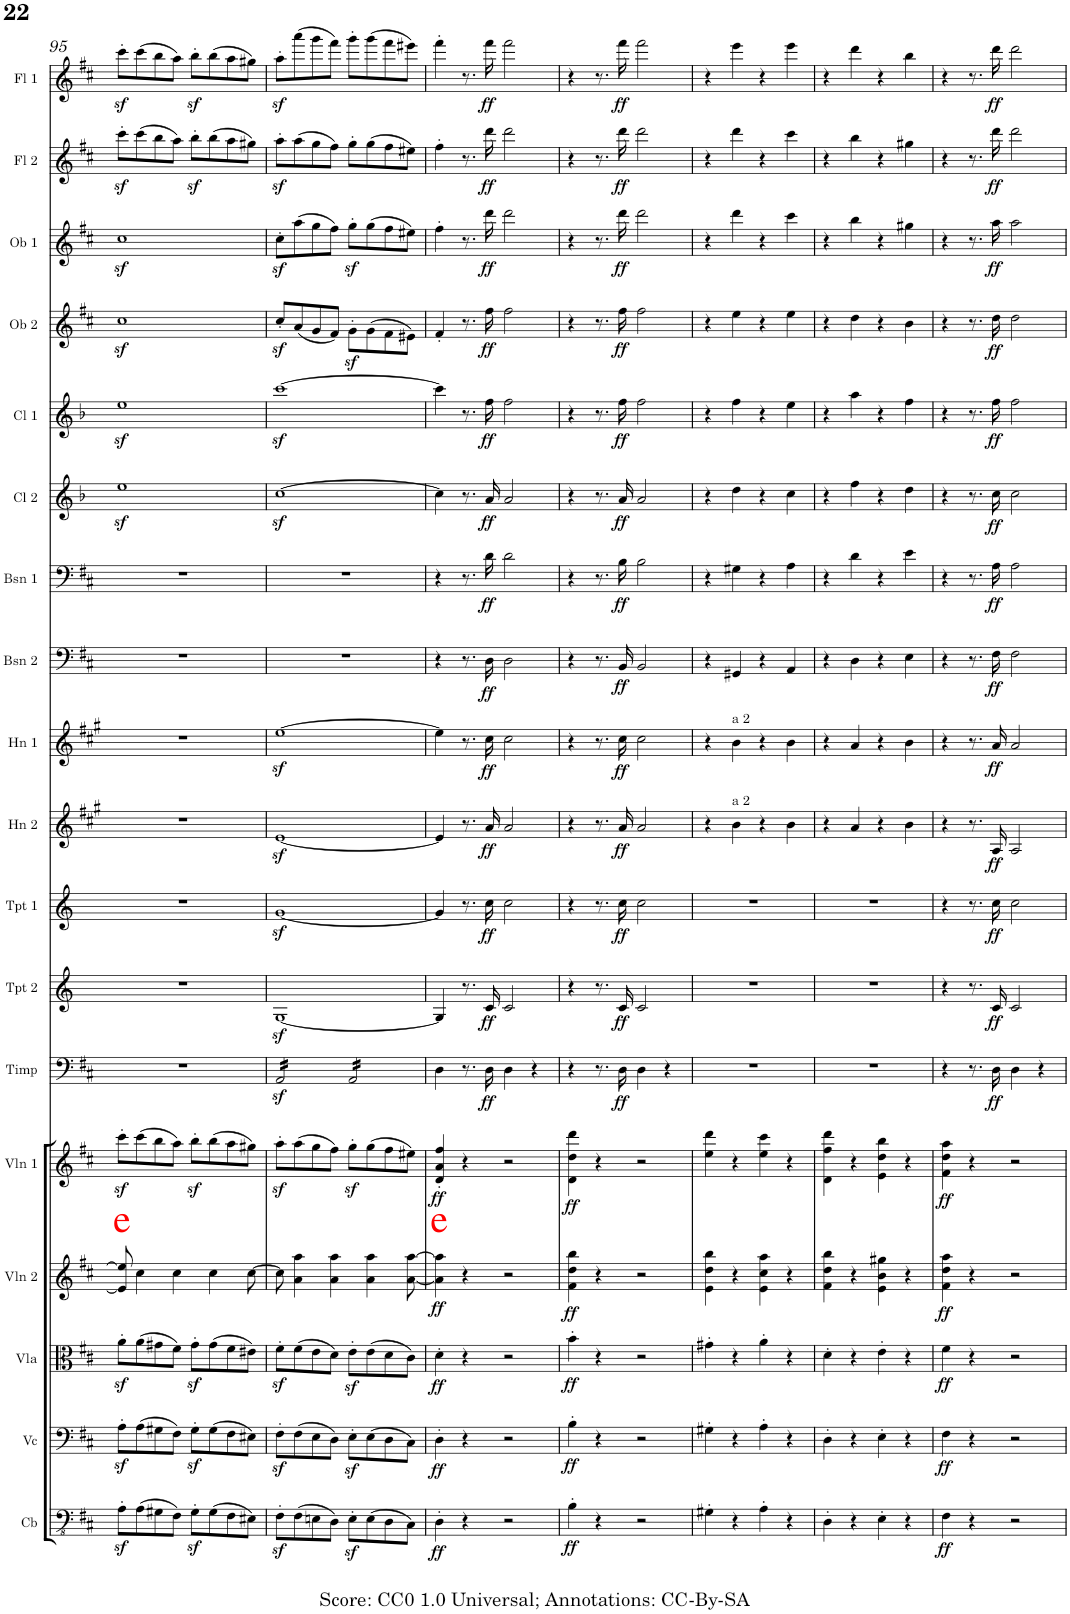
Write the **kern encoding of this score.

**kern	**dynam	**kern	**dynam	**kern	**dynam	**kern	**dynam	**kern	**text	**dynam	**kern	**dynam	**kern	**dynam	**kern	**dynam	**kern	**dynam	**kern	**dynam	**kern	**dynam	**kern	**dynam	**kern	**dynam	**kern	**dynam	**kern	**dynam	**kern	**dynam	**kern	**dynam	**kern	**dynam
*part18	*part18	*part17	*part17	*part16	*part16	*part15	*part15	*part14	*part14	*part14	*part13	*part13	*part12	*part12	*part11	*part11	*part10	*part10	*part9	*part9	*part8	*part8	*part7	*part7	*part6	*part6	*part5	*part5	*part4	*part4	*part3	*part3	*part2	*part2	*part1	*part1
*staff18	*staff18	*staff17	*staff17	*staff16	*staff16	*staff15	*staff15	*staff14	*staff14	*staff14	*staff13	*staff13	*staff12	*staff12	*staff11	*staff11	*staff10	*staff10	*staff9	*staff9	*staff8	*staff8	*staff7	*staff7	*staff6	*staff6	*staff5	*staff5	*staff4	*staff4	*staff3	*staff3	*staff2	*staff2	*staff1	*staff1
*I"Contrabass	*	*I"Violoncello	*	*I"Viola	*	*I"Violins 2	*	*I"Violins 1	*	*	*I"Timpani	*	*I"D Trumpet 2	*	*I"D Trumpet 1	*	*I"F Horn 2 (orig.  D)	*	*I"F Horn 1 (orig.  D)	*	*I"Bassoon 2	*	*I"Bassoon 1	*	*I"A Clarinet 2	*	*I"A Clarinet 1	*	*I"Oboe 2	*	*I"Oboe 1	*	*I"Flute 2	*	*I"Flute 1	*
*I'Cb	*	*I'Vc	*	*I'Vla	*	*I'Vln 2	*	*I'Vln 1	*	*	*I'Timp	*	*I'Tpt 2	*	*I'Tpt 1	*	*I'Hn 2	*	*I'Hn 1	*	*I'Bsn 2	*	*I'Bsn 1	*	*I'Cl 2	*	*I'Cl 1	*	*I'Ob 2	*	*I'Ob 1	*	*I'Fl 2	*	*I'Fl 1	*
!!LO:PB:g=z
*clefFv4	*	*clefF4	*	*clefC3	*	*clefG2	*	*clefG2	*	*	*clefF4	*	*clefG2	*	*clefG2	*	*clefG2	*	*clefG2	*	*clefF4	*	*clefF4	*	*clefG2	*	*clefG2	*	*clefG2	*	*clefG2	*	*clefG2	*	*clefG2	*
*	*	*	*	*	*	*	*	*	*	*	*	*	*Trd-1c-2	*	*Trd-1c-2	*	*Trd4c7	*	*Trd4c7	*	*	*	*	*	*Trd2c3	*	*Trd2c3	*	*	*	*	*	*	*	*	*
*k[f#c#]	*	*k[f#c#]	*	*k[f#c#]	*	*k[f#c#]	*	*k[f#c#]	*	*	*k[f#c#]	*	*k[]	*	*k[]	*	*k[f#c#g#]	*	*k[f#c#g#]	*	*k[f#c#]	*	*k[f#c#]	*	*k[b-]	*	*k[b-]	*	*k[f#c#]	*	*k[f#c#]	*	*k[f#c#]	*	*k[f#c#]	*
*M4/4	*	*M4/4	*	*M4/4	*	*M4/4	*	*M4/4	*	*	*M4/4	*	*M4/4	*	*M4/4	*	*M4/4	*	*M4/4	*	*M4/4	*	*M4/4	*	*M4/4	*	*M4/4	*	*M4/4	*	*M4/4	*	*M4/4	*	*M4/4	*
*met(c)	*	*met(c)	*	*met(c)	*	*met(c)	*	*met(c)	*	*	*met(c)	*	*met(c)	*	*met(c)	*	*met(c)	*	*met(c)	*	*met(c)	*	*met(c)	*	*met(c)	*	*met(c)	*	*met(c)	*	*met(c)	*	*met(c)	*	*met(c)	*
=95	=95	=95	=95	=95	=95	=95	=95	=95	=95	=95	=95	=95	=95	=95	=95	=95	=95	=95	=95	=95	=95	=95	=95	=95	=95	=95	=95	=95	=95	=95	=95	=95	=95	=95	=95	=95
!	!	!	!	!	!	!	!	!	!LO:LY:b:color=#FF0000	!	!	!	!	!	!	!	!	!	!	!	!	!	!	!	!	!	!	!	!	!	!	!	!	!	!	!
8AAz<'\L	.	8Az<'\L	.	8az<'\L	.	8e/] 8ee/]	.	8ccc#z<'\L	e	.	1r	.	1r	.	1r	.	1r	.	1r	.	1r	.	1r	.	1eez<	.	1eez<	.	1cc#z<	.	1cc#z<	.	8ccc#z<'\L	.	8ccc#z<'\L	.
(8AA\	.	(8A\	.	(8a\	.	4cc#\	.	(8ccc#\	.	.	.	.	.	.	.	.	.	.	.	.	.	.	.	.	.	.	.	.	.	.	.	.	(8ccc#\	.	(8ccc#\	.
8GG#X\	.	8G#X\	.	8g#X\	.	.	.	8bb\	.	.	.	.	.	.	.	.	.	.	.	.	.	.	.	.	.	.	.	.	.	.	.	.	8bb\	.	8bb\	.
8FF#\J)	.	8F#\J)	.	8f#\J)	.	4cc#\	.	8aa\J)	.	.	.	.	.	.	.	.	.	.	.	.	.	.	.	.	.	.	.	.	.	.	.	.	8aa\J)	.	8aa\J)	.
8GG#z<'\L	.	8G#z<'\L	.	8g#z<'\L	.	.	.	8bbz<'\L	.	.	.	.	.	.	.	.	.	.	.	.	.	.	.	.	.	.	.	.	.	.	.	.	8bbz<'\L	.	8bbz<'\L	.
(8GG#\	.	(8G#\	.	(8g#\	.	4cc#\	.	(8bb\	.	.	.	.	.	.	.	.	.	.	.	.	.	.	.	.	.	.	.	.	.	.	.	.	(8bb\	.	(8bb\	.
8FF#\	.	8F#\	.	8f#\	.	.	.	8aa\	.	.	.	.	.	.	.	.	.	.	.	.	.	.	.	.	.	.	.	.	.	.	.	.	8aa\	.	8aa\	.
8EE#X\J)	.	8E#X\J)	.	8e#X\J)	.	[8cc#\	.	8gg#X\J)	.	.	.	.	.	.	.	.	.	.	.	.	.	.	.	.	.	.	.	.	.	.	.	.	8gg#X\J)	.	8gg#X\J)	.
=96	=96	=96	=96	=96	=96	=96	=96	=96	=96	=96	=96	=96	=96	=96	=96	=96	=96	=96	=96	=96	=96	=96	=96	=96	=96	=96	=96	=96	=96	=96	=96	=96	=96	=96	=96	=96
*	*	*	*	*	*	*	*	*	*	*	*tremolo	*	*	*	*	*	*	*	*	*	*	*	*	*	*	*	*	*	*	*	*	*	*	*	*	*
8FF#z<'\L	.	8F#z<'\L	.	8f#z<'\L	.	8cc#\]	.	8aaz<'\L	.	.	16AAz</LL	.	[1Gz<	.	[1gz<	.	[1ez<	.	[1eez<	.	1r	.	1r	.	[1ccz<	.	[1cccz<	.	8cc#z<'/L	.	8cc#z<'\L	.	8aaz<'\L	.	8aaz<'\L	.
.	.	.	.	.	.	.	.	.	.	.	16AAz</	.	.	.	.	.	.	.	.	.	.	.	.	.	.	.	.	.	.	.	.	.	.	.	.	.
(8FF#\	.	(8F#\	.	(8f#\	.	4a\ 4aa\	.	(8aa\	.	.	16AAz</	.	.	.	.	.	.	.	.	.	.	.	.	.	.	.	.	.	(8a/	.	(8aa\	.	(8aa\	.	(8aaa\	.
.	.	.	.	.	.	.	.	.	.	.	16AAz</	.	.	.	.	.	.	.	.	.	.	.	.	.	.	.	.	.	.	.	.	.	.	.	.	.
8EEn\	.	8E\	.	8e\	.	.	.	8gg\	.	.	16AAz</	.	.	.	.	.	.	.	.	.	.	.	.	.	.	.	.	.	8g/	.	8gg\	.	8gg\	.	8ggg\	.
.	.	.	.	.	.	.	.	.	.	.	16AAz</	.	.	.	.	.	.	.	.	.	.	.	.	.	.	.	.	.	.	.	.	.	.	.	.	.
8DD\J)	.	8D\J)	.	8d\J)	.	4a\ 4aa\	.	8ff#\J)	.	.	16AAz</	.	.	.	.	.	.	.	.	.	.	.	.	.	.	.	.	.	8f#/J)	.	8ff#\J)	.	8ff#\J)	.	8fff#\J)	.
.	.	.	.	.	.	.	.	.	.	.	16AAz</JJ	.	.	.	.	.	.	.	.	.	.	.	.	.	.	.	.	.	.	.	.	.	.	.	.	.
8EEz<'\L	.	8Ez<'\L	.	8ez<'\L	.	.	.	8ggz<'\L	.	.	16AA/LL	.	.	.	.	.	.	.	.	.	.	.	.	.	.	.	.	.	8gz<'\L	.	8ggz<'\L	.	8gg'\L	.	8ggg'\L	.
.	.	.	.	.	.	.	.	.	.	.	16AA/	.	.	.	.	.	.	.	.	.	.	.	.	.	.	.	.	.	.	.	.	.	.	.	.	.
(8EE\	.	(8E\	.	(8e\	.	4a\ 4aa\	.	(8gg\	.	.	16AA/	.	.	.	.	.	.	.	.	.	.	.	.	.	.	.	.	.	(8g\	.	(8gg\	.	(8gg\	.	(8ggg\	.
.	.	.	.	.	.	.	.	.	.	.	16AA/	.	.	.	.	.	.	.	.	.	.	.	.	.	.	.	.	.	.	.	.	.	.	.	.	.
8DD\	.	8D\	.	8d\	.	.	.	8ff#\	.	.	16AA/	.	.	.	.	.	.	.	.	.	.	.	.	.	.	.	.	.	8f#\	.	8ff#\	.	8ff#\	.	8fff#\	.
.	.	.	.	.	.	.	.	.	.	.	16AA/	.	.	.	.	.	.	.	.	.	.	.	.	.	.	.	.	.	.	.	.	.	.	.	.	.
8CC#\J)	.	8C#\J)	.	8c#\J)	.	[8a\ [8aa\	.	8ee#X\J)	.	.	16AA/	.	.	.	.	.	.	.	.	.	.	.	.	.	.	.	.	.	8e#X\J)	.	8ee#X\J)	.	8ee#X\J)	.	8eee#X\J)	.
.	.	.	.	.	.	.	.	.	.	.	16AA/JJ	.	.	.	.	.	.	.	.	.	.	.	.	.	.	.	.	.	.	.	.	.	.	.	.	.
*	*	*	*	*	*	*	*	*	*	*	*Xtremolo	*	*	*	*	*	*	*	*	*	*	*	*	*	*	*	*	*	*	*	*	*	*	*	*	*
=97	=97	=97	=97	=97	=97	=97	=97	=97	=97	=97	=97	=97	=97	=97	=97	=97	=97	=97	=97	=97	=97	=97	=97	=97	=97	=97	=97	=97	=97	=97	=97	=97	=97	=97	=97	=97
!	!LO:DY:b	!	!LO:DY:b	!	!LO:DY:b	!	!LO:DY:b	!	!LO:LY:b:color=#FF0000	!LO:DY:b	!	!	!	!	!	!	!	!	!	!	!	!	!	!	!	!	!	!	!	!	!	!	!	!	!	!
4DD'\	ff	4D'\	ff	4d'\	ff	4a\] 4aa\]	ff	4d/' 4a/' 4ff#/'	e	ff	4D\	.	4G/]	.	4g/]	.	4e/]	.	4ee\]	.	4r	.	4r	.	4cc\]	.	4ccc\]	.	4f#'/	.	4ff#'\	.	4ff#'\	.	4fff#'\	.
4r	.	4r	.	4r	.	4r	.	4r	.	.	8.r	.	8.r	.	8.r	.	8.r	.	8.r	.	8.r	.	8.r	.	8.r	.	8.r	.	8.r	.	8.r	.	8.r	.	8.r	.
!	!	!	!	!	!	!	!	!	!	!	!	!LO:DY:b	!	!LO:DY:b	!	!LO:DY:b	!	!LO:DY:b	!	!LO:DY:b	!	!LO:DY:b	!	!LO:DY:b	!	!LO:DY:b	!	!LO:DY:b	!	!LO:DY:b	!	!LO:DY:b	!	!LO:DY:b	!	!LO:DY:b
.	.	.	.	.	.	.	.	.	.	.	16D\	ff	16c/	ff	16cc\	ff	16a/	ff	16cc#\	ff	16D\	ff	16d\	ff	16a/	ff	16ff\	ff	16ff#\	ff	16ddd\	ff	16ddd\	ff	16fff#\	ff
2r	.	2r	.	2r	.	2r	.	2r	.	.	4D\	.	2c/	.	2cc\	.	2a/	.	2cc#\	.	2D\	.	2d\	.	2a/	.	2ff\	.	2ff#\	.	2ddd\	.	2ddd\	.	2fff#\	.
.	.	.	.	.	.	.	.	.	.	.	4r	.	.	.	.	.	.	.	.	.	.	.	.	.	.	.	.	.	.	.	.	.	.	.	.	.
=98	=98	=98	=98	=98	=98	=98	=98	=98	=98	=98	=98	=98	=98	=98	=98	=98	=98	=98	=98	=98	=98	=98	=98	=98	=98	=98	=98	=98	=98	=98	=98	=98	=98	=98	=98	=98
!	!LO:DY:b	!	!LO:DY:b	!	!LO:DY:b	!	!LO:DY:b	!	!	!LO:DY:b	!	!	!	!	!	!	!	!	!	!	!	!	!	!	!	!	!	!	!	!	!	!	!	!	!	!
4BB'\	ff	4B'\	ff	4b'\	ff	4f#\ 4dd\ 4bb\	ff	4d\ 4dd\ 4ddd\	.	ff	4r	.	4r	.	4r	.	4r	.	4r	.	4r	.	4r	.	4r	.	4r	.	4r	.	4r	.	4r	.	4r	.
4r	.	4r	.	4r	.	4r	.	4r	.	.	8.r	.	8.r	.	8.r	.	8.r	.	8.r	.	8.r	.	8.r	.	8.r	.	8.r	.	8.r	.	8.r	.	8.r	.	8.r	.
!	!	!	!	!	!	!	!	!	!	!	!	!LO:DY:b	!	!LO:DY:b	!	!LO:DY:b	!	!LO:DY:b	!	!LO:DY:b	!	!LO:DY:b	!	!LO:DY:b	!	!LO:DY:b	!	!LO:DY:b	!	!LO:DY:b	!	!LO:DY:b	!	!LO:DY:b	!	!LO:DY:b
.	.	.	.	.	.	.	.	.	.	.	16D\	ff	16c/	ff	16cc\	ff	16a/	ff	16cc#\	ff	16BB/	ff	16B\	ff	16a/	ff	16ff\	ff	16ff#\	ff	16ddd\	ff	16ddd\	ff	16fff#\	ff
2r	.	2r	.	2r	.	2r	.	2r	.	.	4D\	.	2c/	.	2cc\	.	2a/	.	2cc#\	.	2BB/	.	2B\	.	2a/	.	2ff\	.	2ff#\	.	2ddd\	.	2ddd\	.	2fff#\	.
.	.	.	.	.	.	.	.	.	.	.	4r	.	.	.	.	.	.	.	.	.	.	.	.	.	.	.	.	.	.	.	.	.	.	.	.	.
=99	=99	=99	=99	=99	=99	=99	=99	=99	=99	=99	=99	=99	=99	=99	=99	=99	=99	=99	=99	=99	=99	=99	=99	=99	=99	=99	=99	=99	=99	=99	=99	=99	=99	=99	=99	=99
4GG#X'\	.	4G#X'\	.	4g#X'\	.	4e\ 4dd\ 4bb\	.	4ee\ 4ddd\	.	.	1r	.	1r	.	1r	.	4r	.	4r	.	4r	.	4r	.	4r	.	4r	.	4r	.	4r	.	4r	.	4r	.
!	!	!	!	!	!	!	!	!	!	!	!	!	!	!	!	!	!	!	!LO:TX:a:t=a 2	!	!	!	!	!	!	!	!	!	!	!	!	!	!	!	!	!
!	!	!	!	!	!	!	!	!	!	!	!	!	!	!	!	!	!LO:TX:a:t=a 2	!	!	!	!	!	!	!	!	!	!	!	!	!	!	!	!	!	!	!
4r	.	4r	.	4r	.	4r	.	4r	.	.	.	.	.	.	.	.	4b\	.	4b\	.	4GG#X/	.	4G#X\	.	4dd\	.	4ff\	.	4ee\	.	4ddd\	.	4ddd\	.	4eee\	.
4AA'\	.	4A'\	.	4a'\	.	4e\ 4cc#\ 4aa\	.	4ee\ 4ccc#\	.	.	.	.	.	.	.	.	4r	.	4r	.	4r	.	4r	.	4r	.	4r	.	4r	.	4r	.	4r	.	4r	.
4r	.	4r	.	4r	.	4r	.	4r	.	.	.	.	.	.	.	.	4b\	.	4b\	.	4AA/	.	4A\	.	4cc\	.	4ee\	.	4ee\	.	4ccc#\	.	4ccc#\	.	4eee\	.
=100	=100	=100	=100	=100	=100	=100	=100	=100	=100	=100	=100	=100	=100	=100	=100	=100	=100	=100	=100	=100	=100	=100	=100	=100	=100	=100	=100	=100	=100	=100	=100	=100	=100	=100	=100	=100
4DD'\	.	4D'\	.	4d'\	.	4f#\ 4dd\ 4bb\	.	4d\ 4ff#\ 4ddd\	.	.	1r	.	1r	.	1r	.	4r	.	4r	.	4r	.	4r	.	4r	.	4r	.	4r	.	4r	.	4r	.	4r	.
4r	.	4r	.	4r	.	4r	.	4r	.	.	.	.	.	.	.	.	4a/	.	4a/	.	4D\	.	4d\	.	4ff\	.	4aa\	.	4dd\	.	4bb\	.	4bb\	.	4ddd\	.
4EE'\	.	4E'\	.	4e'\	.	4e\ 4b\ 4gg#X\	.	4e\ 4dd\ 4bb\	.	.	.	.	.	.	.	.	4r	.	4r	.	4r	.	4r	.	4r	.	4r	.	4r	.	4r	.	4r	.	4r	.
4r	.	4r	.	4r	.	4r	.	4r	.	.	.	.	.	.	.	.	4b\	.	4b\	.	4E\	.	4e\	.	4dd\	.	4ff\	.	4b\	.	4gg#X\	.	4gg#X\	.	4bb\	.
=101	=101	=101	=101	=101	=101	=101	=101	=101	=101	=101	=101	=101	=101	=101	=101	=101	=101	=101	=101	=101	=101	=101	=101	=101	=101	=101	=101	=101	=101	=101	=101	=101	=101	=101	=101	=101
!	!LO:DY:b	!	!LO:DY:b	!	!LO:DY:b	!	!LO:DY:b	!	!	!LO:DY:b	!	!	!	!	!	!	!	!	!	!	!	!	!	!	!	!	!	!	!	!	!	!	!	!	!	!
4FF#\	ff	4F#\	ff	4f#\	ff	4f#\ 4dd\ 4aa\	ff	4f#\ 4dd\ 4aa\	.	ff	4r	.	4r	.	4r	.	4r	.	4r	.	4r	.	4r	.	4r	.	4r	.	4r	.	4r	.	4r	.	4r	.
4r	.	4r	.	4r	.	4r	.	4r	.	.	8.r	.	8.r	.	8.r	.	8.r	.	8.r	.	8.r	.	8.r	.	8.r	.	8.r	.	8.r	.	8.r	.	8.r	.	8.r	.
!	!	!	!	!	!	!	!	!	!	!	!	!LO:DY:b	!	!LO:DY:b	!	!LO:DY:b	!	!LO:DY:b	!	!LO:DY:b	!	!LO:DY:b	!	!LO:DY:b	!	!LO:DY:b	!	!LO:DY:b	!	!LO:DY:b	!	!LO:DY:b	!	!LO:DY:b	!	!LO:DY:b
.	.	.	.	.	.	.	.	.	.	.	16D\	ff	16c/	ff	16cc\	ff	16A/	ff	16a/	ff	16F#\	ff	16A\	ff	16cc\	ff	16ff\	ff	16dd\	ff	16aa\	ff	16ddd\	ff	16ddd\	ff
2r	.	2r	.	2r	.	2r	.	2r	.	.	4D\	.	2c/	.	2cc\	.	2A/	.	2a/	.	2F#\	.	2A\	.	2cc\	.	2ff\	.	2dd\	.	2aa\	.	2ddd\	.	2ddd\	.
.	.	.	.	.	.	.	.	.	.	.	4r	.	.	.	.	.	.	.	.	.	.	.	.	.	.	.	.	.	.	.	.	.	.	.	.	.
=	=	=	=	=	=	=	=	=	=	=	=	=	=	=	=	=	=	=	=	=	=	=	=	=	=	=	=	=	=	=	=	=	=	=	=	=
*-	*-	*-	*-	*-	*-	*-	*-	*-	*-	*-	*-	*-	*-	*-	*-	*-	*-	*-	*-	*-	*-	*-	*-	*-	*-	*-	*-	*-	*-	*-	*-	*-	*-	*-	*-	*-
